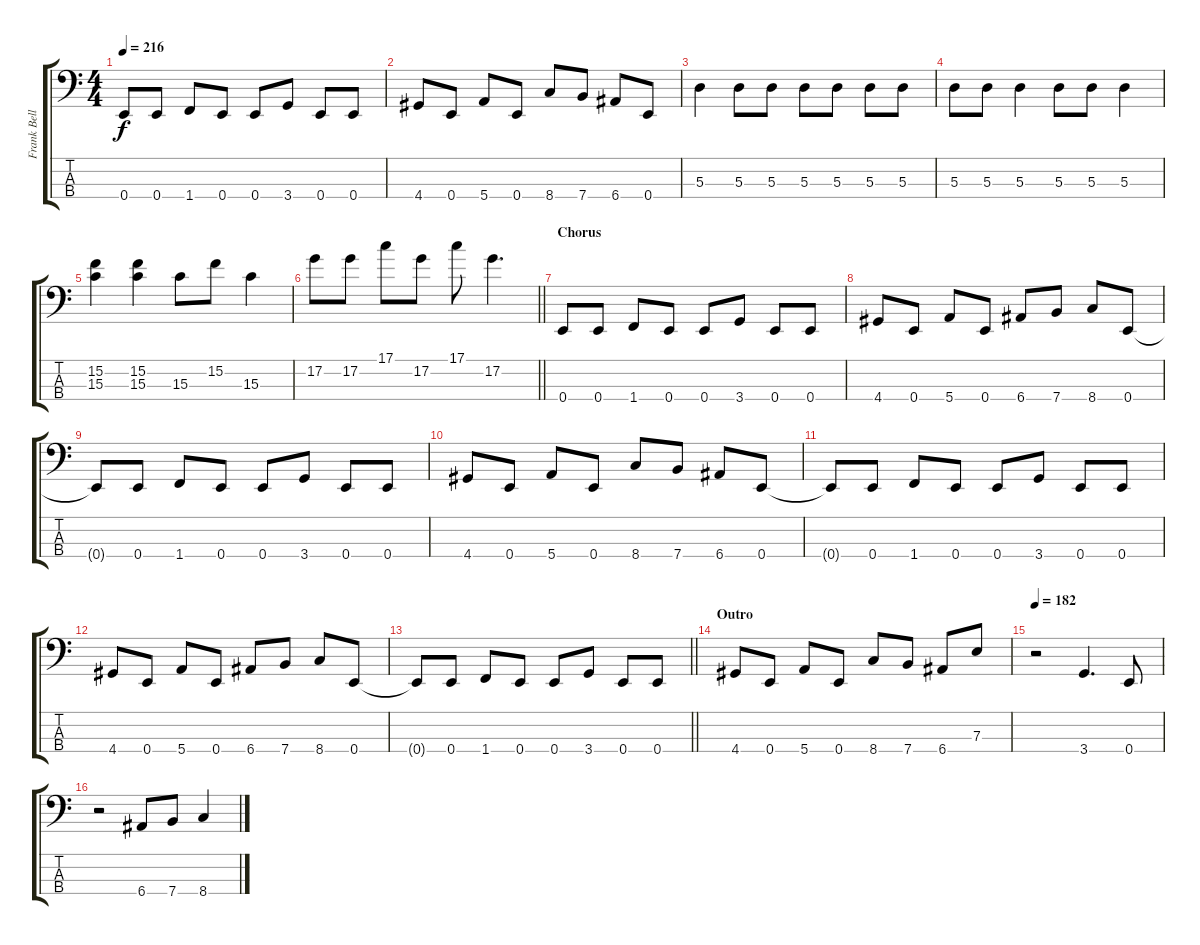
\track ("Frank Bello" "Frank Bell") {instrument electricbasspick}
\staff {score tabs}
\tuning (G2 D2 A1 E1) {hide}
\ts (4 4)
\tempo 216
\clef f4
\ks c
0.4{t}.8{dy f} 0.4.8 1.4.8 0.4.8 0.4.8 3.4.8 0.4.8 0.4.8 |
4.4.8 0.4.8 5.4.8 0.4.8 8.4.8 7.4.8 6.4.8 0.4.8 |
5.3.4 5.3.8 5.3.8 5.3.8 5.3.8 5.3.8 5.3.8 |
5.3.8 5.3.8 5.3.4 5.3.8 5.3.8 5.3.4 |
(15.2 15.3).4 (15.2 15.3).4 15.3.8 15.2.8 15.3.4 |
\barLineRight lightlight
17.2.8 17.2.8 17.1.8 17.2.8 17.1.8 17.2.4{d} |
\section ("" "Chorus")
0.4.8 0.4.8 1.4.8 0.4.8 0.4.8 3.4.8 0.4.8 0.4.8 |
4.4.8 0.4.8 5.4.8 0.4.8 6.4.8 7.4.8 8.4.8 0.4.8 |
0.4{t}.8 0.4.8 1.4.8 0.4.8 0.4.8 3.4.8 0.4.8 0.4.8 |
4.4.8 0.4.8 5.4.8 0.4.8 8.4.8 7.4.8 6.4.8 0.4.8 |
0.4{t}.8 0.4.8 1.4.8 0.4.8 0.4.8 3.4.8 0.4.8 0.4.8 |
4.4.8 0.4.8 5.4.8 0.4.8 6.4.8 7.4.8 8.4.8 0.4.8 |
\barLineRight lightlight
0.4{t}.8 0.4.8 1.4.8 0.4.8 0.4.8 3.4.8 0.4.8 0.4.8 |
\section ("" "Outro")
4.4.8 0.4.8 5.4.8 0.4.8 8.4.8 7.4.8 6.4.8 7.3.8 |
\tempo 182
r.2 3.4.4{d} 0.4.8 |
r.2 6.4.8 7.4.8 8.4.4
